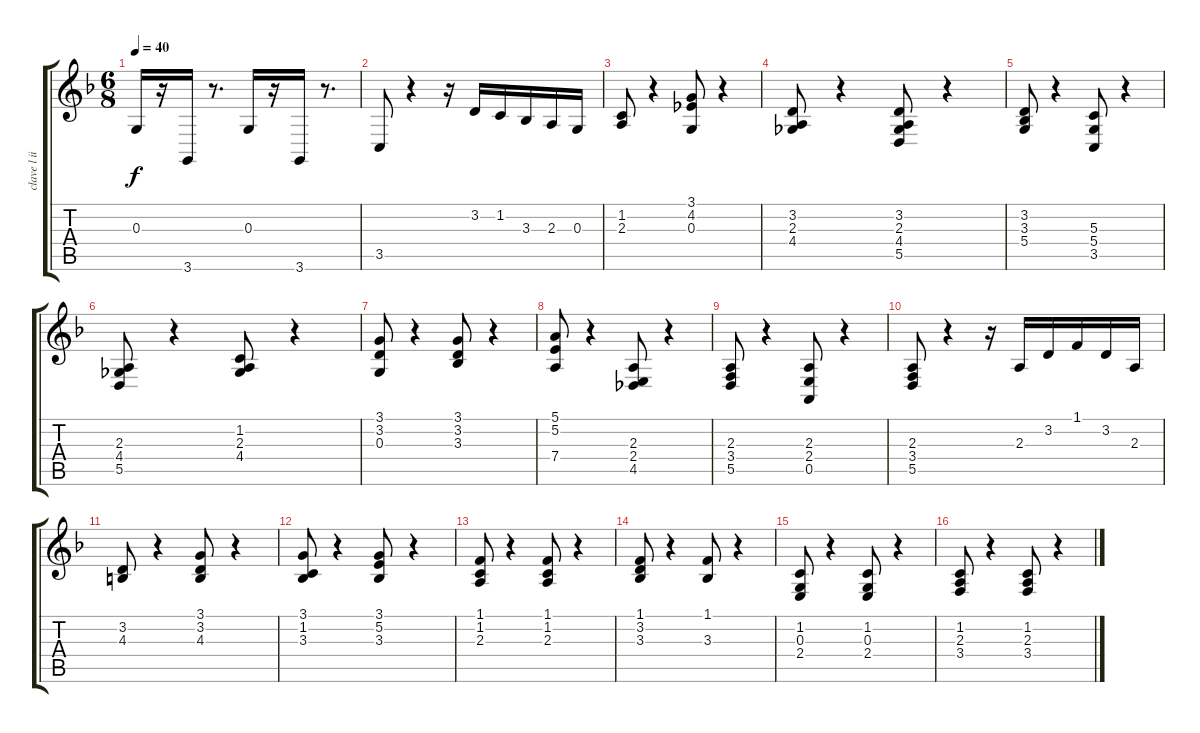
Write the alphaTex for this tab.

\track ("clave l ii" "clave l ii") {instrument harpsichord}
\staff {score tabs}
\tuning (E4 B3 G3 D3 A2 E2) {hide}
\ts (6 8)
\tempo 40
\clef g2
\ks dminor
0.3.16{dy f} r.16 3.6.16 r.8{d} 0.3.16 r.16 3.6.16 r.8{d} |
3.5.8 r.4 r.16 3.2.16 1.2.16 3.3.16 2.3.16 0.3.16 |
(1.2 2.3).8 r.4 (3.1 4.2 0.3).8 r.4 |
(3.2 2.3 4.4).8 r.4 (3.2 2.3 4.4 5.5).8 r.4 |
(3.2 3.3 5.4).8 r.4 (5.3 5.4 3.5).8 r.4 |
(2.3 4.4 5.5).8 r.4 (1.2 2.3 4.4).8 r.4 |
(3.1 3.2 0.3).8 r.4 (3.1 3.2 3.3).8 r.4 |
(5.1 5.2 7.4).8 r.4 (2.3 2.4 4.5).8 r.4 |
(2.3 3.4 5.5).8 r.4 (2.3 2.4 0.5).8 r.4 |
(2.3 3.4 5.5).8 r.4 r.16 2.3.16 3.2.16 1.1.16 3.2.16 2.3.16 |
(3.2 4.3).8 r.4 (3.1 3.2 4.3).8 r.4 |
(3.1 1.2 3.3).8 r.4 (3.1 5.2 3.3).8 r.4 |
(1.1 1.2 2.3).8 r.4 (1.1 1.2 2.3).8 r.4 |
(1.1 3.2 3.3).8 r.4 (1.1 3.3).8 r.4 |
(1.2 0.3 2.4).8 r.4 (1.2 0.3 2.4).8 r.4 |
(1.2 2.3 3.4).8 r.4 (1.2 2.3 3.4).8 r.4
